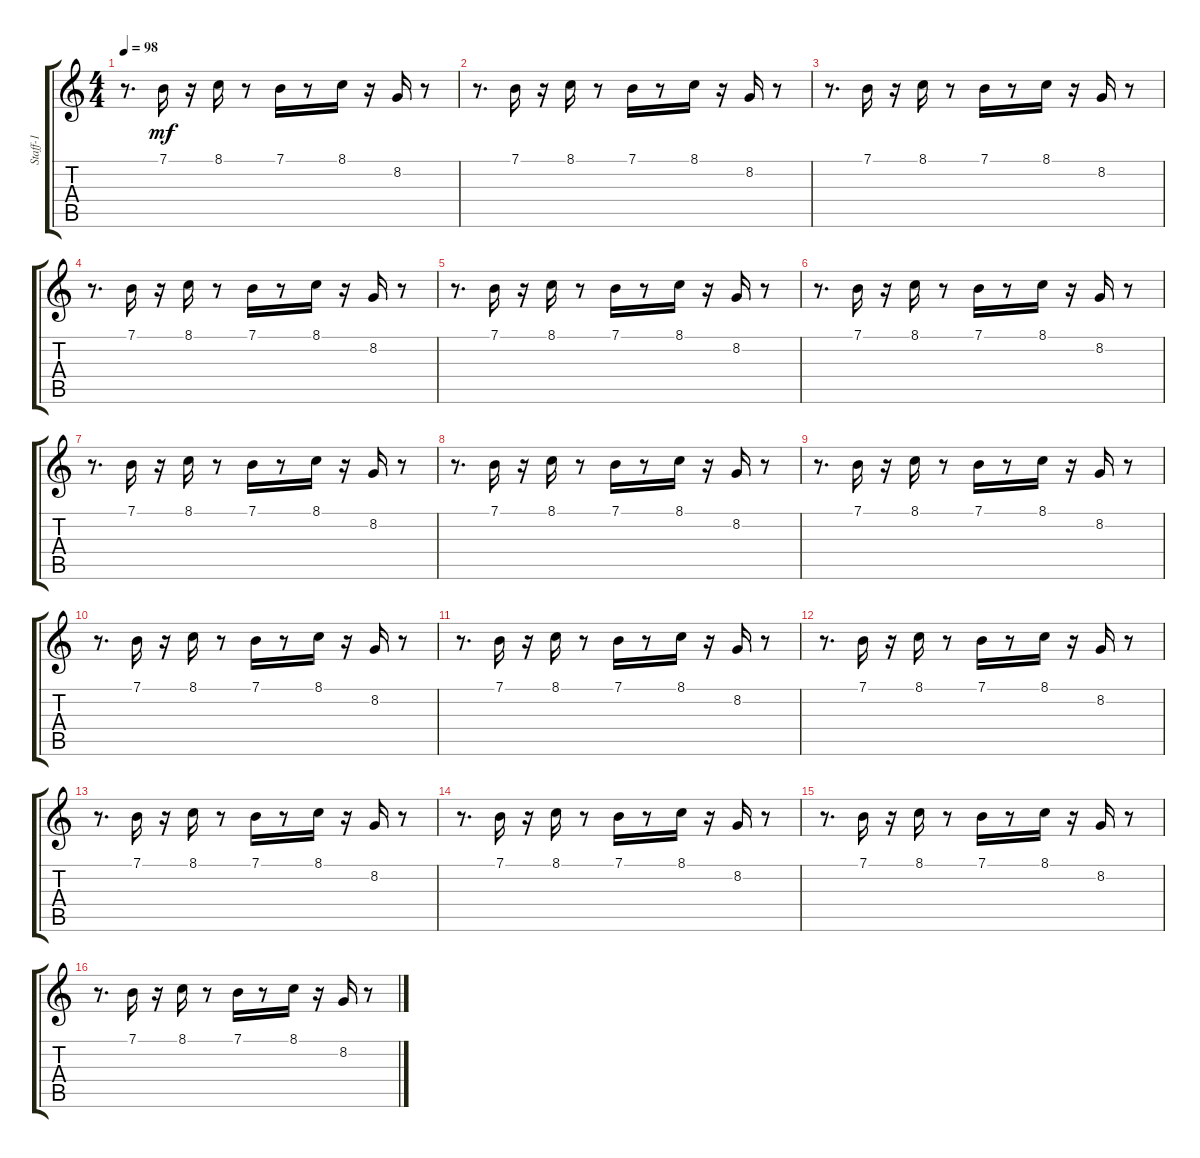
\track ("Staff-1" "Staff-1") {instrument electricpiano1}
\staff {score tabs}
\tuning (E4 B3 G3 D3 A2 E2) {hide}
\ts (4 4)
\tempo 98
\clef g2
\ks c
r.8{d dy mf} 7.1.16 r.16 8.1.16 r.8 7.1.16 r.8 8.1.16 r.16 8.2.16 r.8 |
r.8{d} 7.1.16 r.16 8.1.16 r.8 7.1.16 r.8 8.1.16 r.16 8.2.16 r.8 |
r.8{d} 7.1.16 r.16 8.1.16 r.8 7.1.16 r.8 8.1.16 r.16 8.2.16 r.8 |
r.8{d} 7.1.16 r.16 8.1.16 r.8 7.1.16 r.8 8.1.16 r.16 8.2.16 r.8 |
r.8{d} 7.1.16 r.16 8.1.16 r.8 7.1.16 r.8 8.1.16 r.16 8.2.16 r.8 |
r.8{d} 7.1.16 r.16 8.1.16 r.8 7.1.16 r.8 8.1.16 r.16 8.2.16 r.8 |
r.8{d} 7.1.16 r.16 8.1.16 r.8 7.1.16 r.8 8.1.16 r.16 8.2.16 r.8 |
r.8{d} 7.1.16 r.16 8.1.16 r.8 7.1.16 r.8 8.1.16 r.16 8.2.16 r.8 |
r.8{d} 7.1.16 r.16 8.1.16 r.8 7.1.16 r.8 8.1.16 r.16 8.2.16 r.8 |
r.8{d} 7.1.16 r.16 8.1.16 r.8 7.1.16 r.8 8.1.16 r.16 8.2.16 r.8 |
r.8{d} 7.1.16 r.16 8.1.16 r.8 7.1.16 r.8 8.1.16 r.16 8.2.16 r.8 |
r.8{d} 7.1.16 r.16 8.1.16 r.8 7.1.16 r.8 8.1.16 r.16 8.2.16 r.8 |
r.8{d} 7.1.16 r.16 8.1.16 r.8 7.1.16 r.8 8.1.16 r.16 8.2.16 r.8 |
r.8{d} 7.1.16 r.16 8.1.16 r.8 7.1.16 r.8 8.1.16 r.16 8.2.16 r.8 |
r.8{d} 7.1.16 r.16 8.1.16 r.8 7.1.16 r.8 8.1.16 r.16 8.2.16 r.8 |
r.8{d} 7.1.16 r.16 8.1.16 r.8 7.1.16 r.8 8.1.16 r.16 8.2.16 r.8
